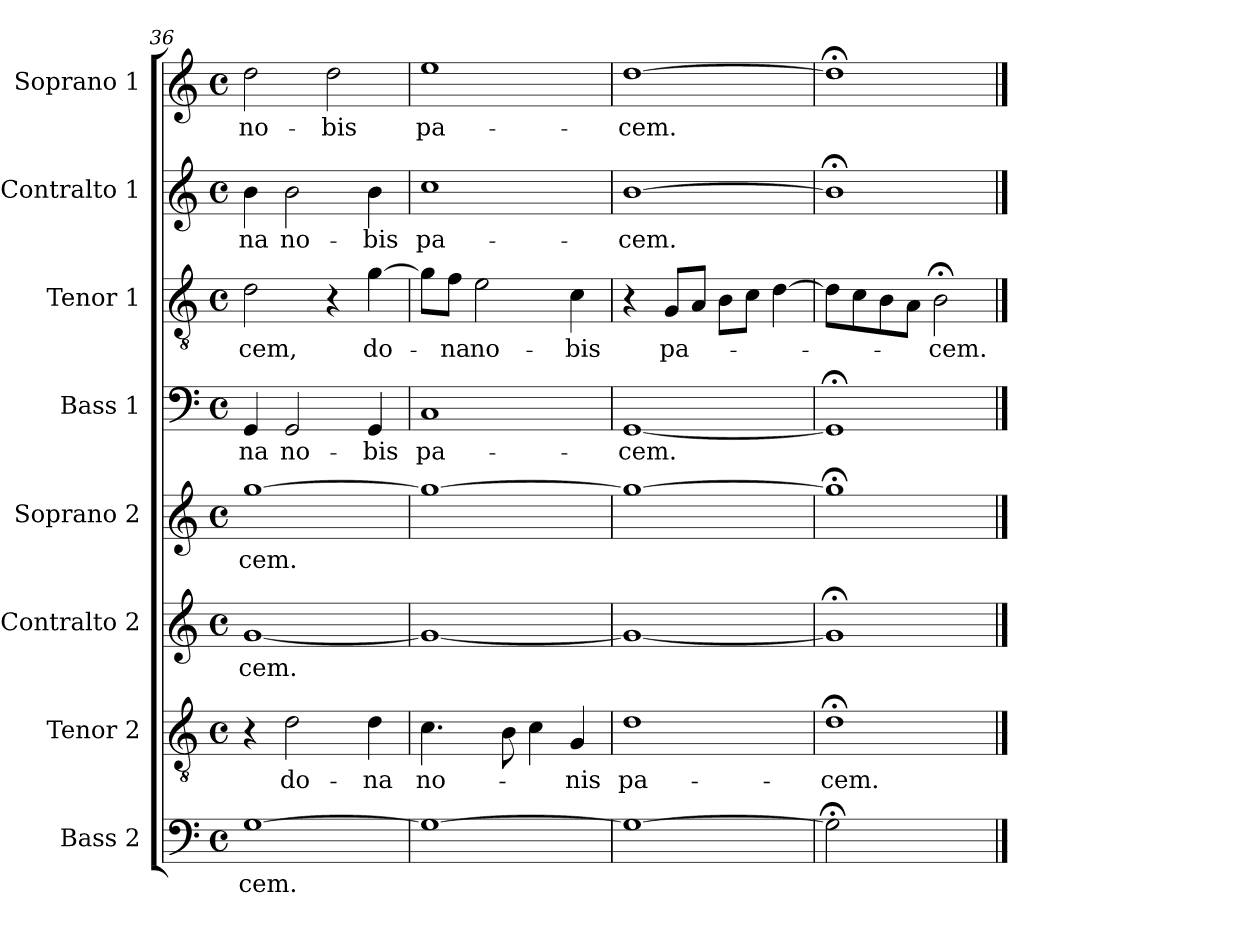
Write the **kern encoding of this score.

**kern	**text	**kern	**text	**kern	**text	**kern	**text	**kern	**text	**kern	**text	**kern	**text	**kern	**text
*part8	*part8	*part7	*part7	*part6	*part6	*part5	*part5	*part4	*part4	*part3	*part3	*part2	*part2	*part1	*part1
*staff8	*staff8	*staff7	*staff7	*staff6	*staff6	*staff5	*staff5	*staff4	*staff4	*staff3	*staff3	*staff2	*staff2	*staff1	*staff1
*I"Bass 2	*	*I"Tenor 2	*	*I"Contralto 2	*	*I"Soprano 2	*	*I"Bass 1	*	*I"Tenor 1	*	*I"Contralto 1	*	*I"Soprano 1	*
*I'B 2	*	*I'T 2	*	*I'CAlt. 2	*	*I'S 2	*	*I'B 1	*	*I'T 1	*	*I'CAlt. 1	*	*I'S 1	*
!!LO:LB:g=z
*clefF4	*	*clefGv2	*	*clefG2	*	*clefG2	*	*clefF4	*	*clefGv2	*	*clefG2	*	*clefG2	*
*k[]	*	*k[]	*	*k[]	*	*k[]	*	*k[]	*	*k[]	*	*k[]	*	*k[]	*
*C:	*	*C:	*	*C:	*	*C:	*	*C:	*	*C:	*	*C:	*	*C:	*
*M4/4	*	*M4/4	*	*M4/4	*	*M4/4	*	*M4/4	*	*M4/4	*	*M4/4	*	*M4/4	*
*met(c)	*	*met(c)	*	*met(c)	*	*met(c)	*	*met(c)	*	*met(c)	*	*met(c)	*	*met(c)	*
=36	=36	=36	=36	=36	=36	=36	=36	=36	=36	=36	=36	=36	=36	=36	=36
[1G	-cem.	4r	.	[1g	-cem.	[1gg	-cem.	4GG/	-na	2d\	-cem,	4b\	-na	2dd\	no-
.	.	2d\	do-	.	.	.	.	2GG/	no-	.	.	2b\	no-	.	.
.	.	.	.	.	.	.	.	.	.	4r	.	.	.	2dd\	-bis
.	.	4d\	-na	.	.	.	.	4GG/	-bis	[4g\	do-	4b\	-bis	.	.
=37	=37	=37	=37	=37	=37	=37	=37	=37	=37	=37	=37	=37	=37	=37	=37
1G_	.	4.c\	no-	1g_	.	1gg_	.	1C	pa-	8g\L]	.	1cc	pa-	1ee	pa-
.	.	.	.	.	.	.	.	.	.	8f\J	-na	.	.	.	.
.	.	.	.	.	.	.	.	.	.	2e\	no-	.	.	.	.
.	.	8B\	.	.	.	.	.	.	.	.	.	.	.	.	.
.	.	4c\	.	.	.	.	.	.	.	.	.	.	.	.	.
.	.	4G/	-nis	.	.	.	.	.	.	4c\	-bis	.	.	.	.
=38	=38	=38	=38	=38	=38	=38	=38	=38	=38	=38	=38	=38	=38	=38	=38
1G_	.	1d	pa-	1g_	.	1gg_	.	[1GG	-cem.	4r	.	[1b	-cem.	[1dd	-cem.
.	.	.	.	.	.	.	.	.	.	8G/L	pa-	.	.	.	.
.	.	.	.	.	.	.	.	.	.	8A/J	.	.	.	.	.
.	.	.	.	.	.	.	.	.	.	8B\L	.	.	.	.	.
.	.	.	.	.	.	.	.	.	.	8c\J	.	.	.	.	.
.	.	.	.	.	.	.	.	.	.	[4d\	.	.	.	.	.
=39	=39	=39	=39	=39	=39	=39	=39	=39	=39	=39	=39	=39	=39	=39	=39
2G;<\]	.	1d;<	-cem.	1g;<]	.	1gg;<]	.	1GG;<]	.	8d\L]	.	1b;<]	.	1dd;<]	.
.	.	.	.	.	.	.	.	.	.	8c\	.	.	.	.	.
.	.	.	.	.	.	.	.	.	.	8B\	.	.	.	.	.
.	.	.	.	.	.	.	.	.	.	8A\J	.	.	.	.	.
2ryy	.	.	.	.	.	.	.	.	.	2B;<\	-cem.	.	.	.	.
==	==	==	==	==	==	==	==	==	==	==	==	==	==	==	==
*-	*-	*-	*-	*-	*-	*-	*-	*-	*-	*-	*-	*-	*-	*-	*-
